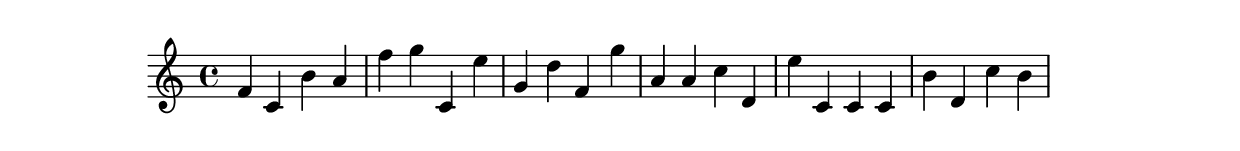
%% DO NOT EDIT this file manually; it is automatically
%% generated from LSR http://lsr.dsi.unimi.it
%% Make any changes in LSR itself, or in Documentation/snippets/new/ ,
%% and then run scripts/auxiliar/makelsr.py
%%
%% This file is in the public domain.
\version "2.15.18"

\header {
  lsrtags = "pitches"

%% Translation of GIT committish: 8b93de6ce951b7b14bc7818f31019524295b990f
  texidoces = "
Este fragmento de código basado en Scheme genera
24 notas aleatorias (o tantas como se necesiten), basándose en la
hora actual (o en cualquier número pseudo-aleatorio que se
especifique en su lugar, para obtener las mismas notas aleatorias
cada vez): es decir, para obtener distintos patrones de notas,
sólo tiene que modificar este número.

"
  doctitlees = "Generación de notas aleatorias"

  texidoc = "
This Scheme-based snippet generates 24 random notes (or as many as
required), based on the current time (or any randomish number specified
instead, in order to obtain the same random notes each time): i.e., to
get different random note patterns, just change this number.

"
  doctitle = "Generating random notes"
} % begin verbatim

\score {
  {
    $(let ((random-state (seed->random-state (current-time))))
       (make-sequential-music
         (map (lambda (x)
                (let ((idx (random 12 random-state)))
                  (make-event-chord
                   (list
                    (make-music 'NoteEvent
                                'duration (ly:make-duration 2 0 1 1)
                                'pitch (ly:make-pitch
                                        (quotient idx 7)
                                        (remainder idx 7)
                                        0))))))
              (make-list 24))))
  }
}
